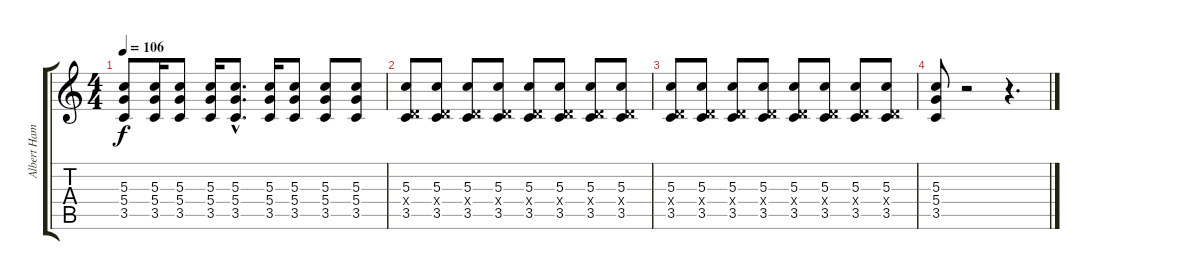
\track ("Albert Hammond" "Albert Ham") {instrument overdrivenguitar}
\staff {score tabs}
\tuning (E4 B3 G3 D3 A2 E2) {hide}
\ts (4 4)
\tempo 106
\clef g2
\ks c
(5.3 5.4 3.5).8{dy f} (5.3 5.4 3.5).16 (5.3 5.4 3.5).8 (5.3 5.4 3.5).16 (5.3{hac} 5.4{hac} 3.5{hac}).8{d} (5.3 5.4 3.5).16 (5.3 5.4 3.5).8 (5.3 5.4 3.5).8 (5.3 5.4 3.5).8 |
(5.3 0.4{x} 3.5).8 (5.3 0.4{x} 3.5).8 (5.3 0.4{x} 3.5).8 (5.3 0.4{x} 3.5).8 (5.3 0.4{x} 3.5).8 (5.3 0.4{x} 3.5).8 (5.3 0.4{x} 3.5).8 (5.3 0.4{x} 3.5).8 |
(5.3 0.4{x} 3.5).8 (5.3 0.4{x} 3.5).8 (5.3 0.4{x} 3.5).8 (5.3 0.4{x} 3.5).8 (5.3 0.4{x} 3.5).8 (5.3 0.4{x} 3.5).8 (5.3 0.4{x} 3.5).8 (5.3 0.4{x} 3.5).8 |
(5.3 5.4 3.5).8 r.2 r.4{d}
